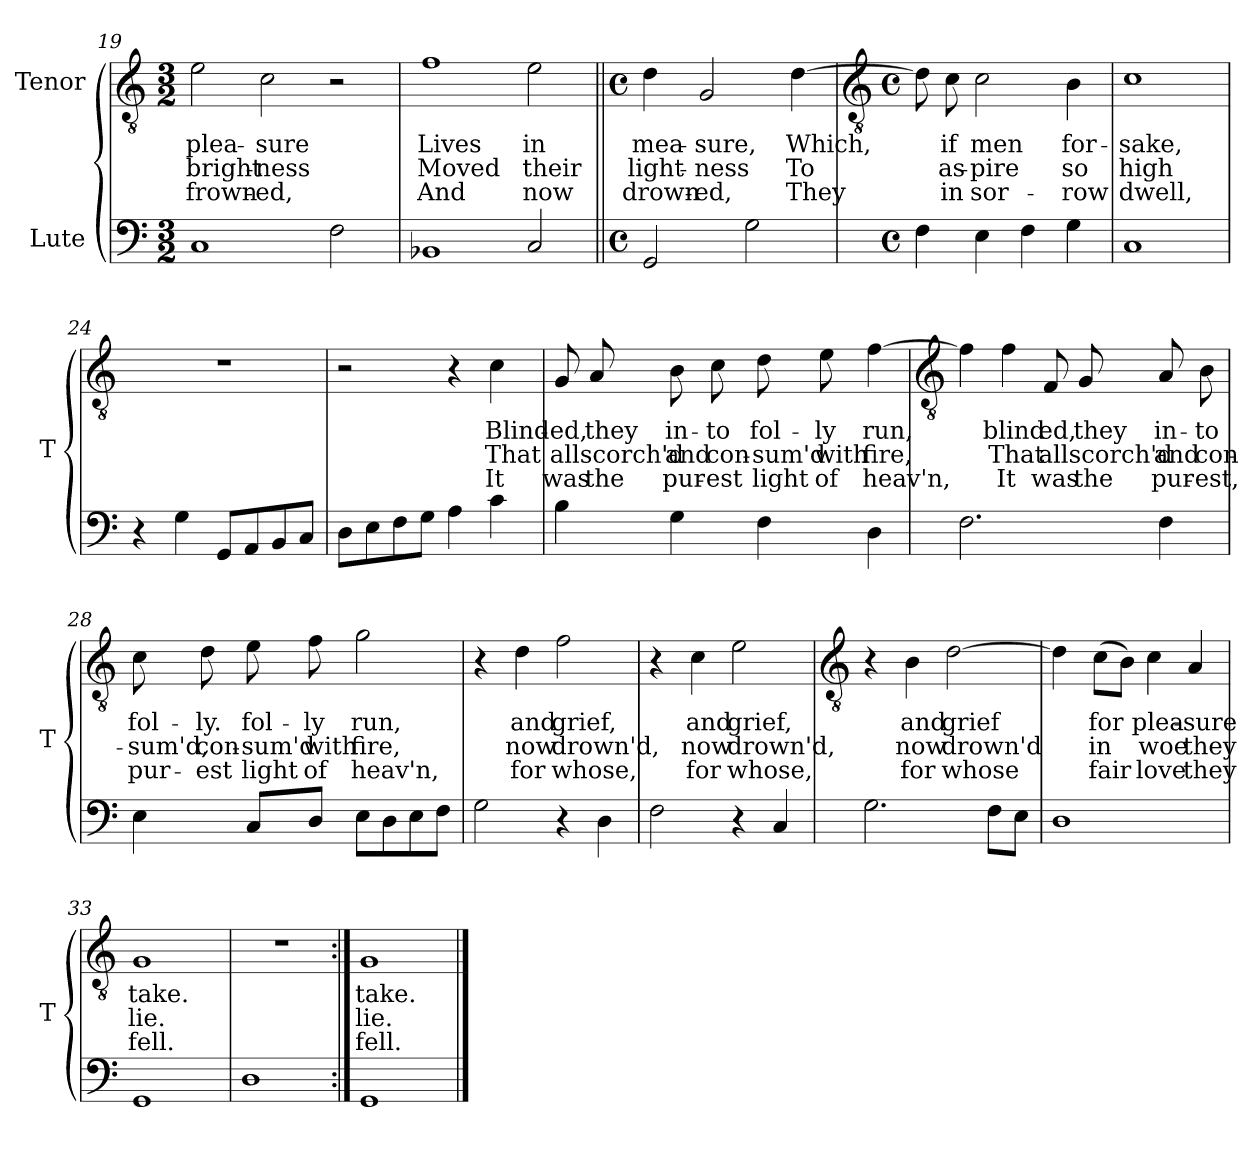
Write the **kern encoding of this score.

**kern	**kern	**text	**text	**text
*part2	*part1	*part1	*part1	*part1
*staff2	*staff1	*staff1	*staff1	*staff1
*I"Lute	*I"Tenor	*	*	*
*	*I'T	*	*	*
*clefF4	*clefGv2	*	*	*
*k[]	*k[]	*	*	*
*C:	*C:	*	*	*
*M3/2	*M3/2	*	*	*
=19	=19	=19	=19	=19
!	!	!LO:LY:b	!LO:LY:b	!LO:LY:b
1C	2e	plea-	-bright-	-frown-
!	!	!LO:LY:b	!LO:LY:b	!LO:LY:b
.	2c	-sure	ness	ed,
2F	2r	.	.	.
=20	=20	=20	=20	=20
!	!	!LO:LY:b	!LO:LY:b	!LO:LY:b
1BB-X	1f	Lives	Moved	And
!	!	!LO:LY:b	!LO:LY:b	!LO:LY:b
2C	2e	in	their	now
=21||	=21||	=21||	=21||	=21||
*M4/4	*M4/4	*	*	*
*met(c)	*met(c)	*	*	*
!	!	!LO:LY:b	!LO:LY:b	!LO:LY:b
2GG	4d	mea-	-light-	-drown-
!	!	!LO:LY:b	!LO:LY:b	!LO:LY:b
.	2G	-sure,	ness	ed,
2G	.	.	.	.
!	!	!LO:LY:b	!LO:LY:b	!LO:LY:b
.	[4d	Which,	To	They
!!LO:LB:g=z
=22	=22	=22	=22	=22
*	*clefGv2	*	*	*
*M4/4	*M4/4	*	*	*
*met(c)	*met(c)	*	*	*
4F	8d]	.	.	.
!	!	!LO:LY:b	!LO:LY:b	!LO:LY:b
.	8c	if	as-	-in
!	!	!LO:LY:b	!LO:LY:b	!LO:LY:b
4E	2c	men	pire	sor-
4F	.	.	.	.
!	!	!LO:LY:b	!LO:LY:b	!LO:LY:b
4G	4B	-for-	-so	row
=23	=23	=23	=23	=23
!	!	!LO:LY:b	!LO:LY:b	!LO:LY:b
1C	1c	sake,	high	dwell,
=24	=24	=24	=24	=24
4r	1r	.	.	.
4G	.	.	.	.
8GGL	.	.	.	.
8AA	.	.	.	.
8BB	.	.	.	.
8CJ	.	.	.	.
=25	=25	=25	=25	=25
8DL	2r	.	.	.
8E	.	.	.	.
8F	.	.	.	.
8GJ	.	.	.	.
4A	4r	.	.	.
!	!	!LO:LY:b	!LO:LY:b	!LO:LY:b
4c	4c	Blind-	-That	It
=26	=26	=26	=26	=26
!	!	!LO:LY:b	!LO:LY:b	!LO:LY:b
4B	8G	ed,	all	was
!	!	!LO:LY:b	!LO:LY:b	!LO:LY:b
.	8A	they	scorch'd	the
!	!	!LO:LY:b	!LO:LY:b	!LO:LY:b
4G	8B	in-	-and	pur-
!	!	!LO:LY:b	!LO:LY:b	!LO:LY:b
.	8c	-to	con-	-est
!	!	!LO:LY:b	!LO:LY:b	!LO:LY:b
4F	8d	fol-	-sum'd	light
!	!	!LO:LY:b	!LO:LY:b	!LO:LY:b
.	8e	ly	with	of
!	!	!LO:LY:b	!LO:LY:b	!LO:LY:b
4D	[4f	run,	fire,	heav'n,
!!LO:LB:g=z
=27	=27	=27	=27	=27
*	*clefGv2	*	*	*
2.F	4f]	.	.	.
!	!	!LO:LY:b	!LO:LY:b	!LO:LY:b
.	4f	blind	That	It
!	!	!LO:LY:b	!LO:LY:b	!LO:LY:b
.	8F	ed,	all	was
!	!	!LO:LY:b	!LO:LY:b	!LO:LY:b
.	8G	they	scorch'd	the
!	!	!LO:LY:b	!LO:LY:b	!LO:LY:b
4F	8A	in-	-and	pur-
!	!	!LO:LY:b	!LO:LY:b	!LO:LY:b
.	8B	-to	con-	-est,
=28	=28	=28	=28	=28
!	!	!LO:LY:b	!LO:LY:b	!LO:LY:b
4E	8c	fol-	-sum'd,	pur-
!	!	!LO:LY:b	!LO:LY:b	!LO:LY:b
.	8d	-ly.	con-	-est
!	!	!LO:LY:b	!LO:LY:b	!LO:LY:b
8CL	8e	fol-	-sum'd	light
!	!	!LO:LY:b	!LO:LY:b	!LO:LY:b
8DJ	8f	ly	with	of
!	!	!LO:LY:b	!LO:LY:b	!LO:LY:b
8EL	2g	run,	fire,	heav'n,
8D	.	.	.	.
8E	.	.	.	.
8FJ	.	.	.	.
=29	=29	=29	=29	=29
2G	4r	.	.	.
!	!	!LO:LY:b	!LO:LY:b	!LO:LY:b
.	4d	and	now	for
!	!	!LO:LY:b	!LO:LY:b	!LO:LY:b
4r	2f	grief,	drown'd,	whose,
4D	.	.	.	.
=30	=30	=30	=30	=30
2F	4r	.	.	.
!	!	!LO:LY:b	!LO:LY:b	!LO:LY:b
.	4c	and	now	for
!	!	!LO:LY:b	!LO:LY:b	!LO:LY:b
4r	2e	grief,	drown'd,	whose,
4C	.	.	.	.
!!LO:LB:g=z
=31	=31	=31	=31	=31
*	*clefGv2	*	*	*
2.G	4r	.	.	.
!	!	!LO:LY:b	!LO:LY:b	!LO:LY:b
.	4B	and	now	for
!	!	!LO:LY:b	!LO:LY:b	!LO:LY:b
.	[2d	grief	drown'd	whose
8FL	.	.	.	.
8EJ	.	.	.	.
=32	=32	=32	=32	=32
1D	4d]	.	.	.
!	!	!LO:LY:b	!LO:LY:b	!LO:LY:b
.	(>8cL	for	in	fair
.	8BJ)	.	.	.
!	!	!LO:LY:b	!LO:LY:b	!LO:LY:b
.	4c	plea-	-woe	love
!	!	!LO:LY:b	!LO:LY:b	!LO:LY:b
.	4A	sure	they	they
=33	=33	=33	=33	=33
!	!	!LO:LY:b	!LO:LY:b	!LO:LY:b
1GG	1G	take.	lie.	fell.
=34	=34	=34	=34	=34
1D	1r	.	.	.
=35:|!	=35:|!	=35:|!	=35:|!	=35:|!
!	!	!LO:LY:b	!LO:LY:b	!LO:LY:b
1GG	1G	take.	lie.	fell.
==	==	==	==	==
*-	*-	*-	*-	*-
